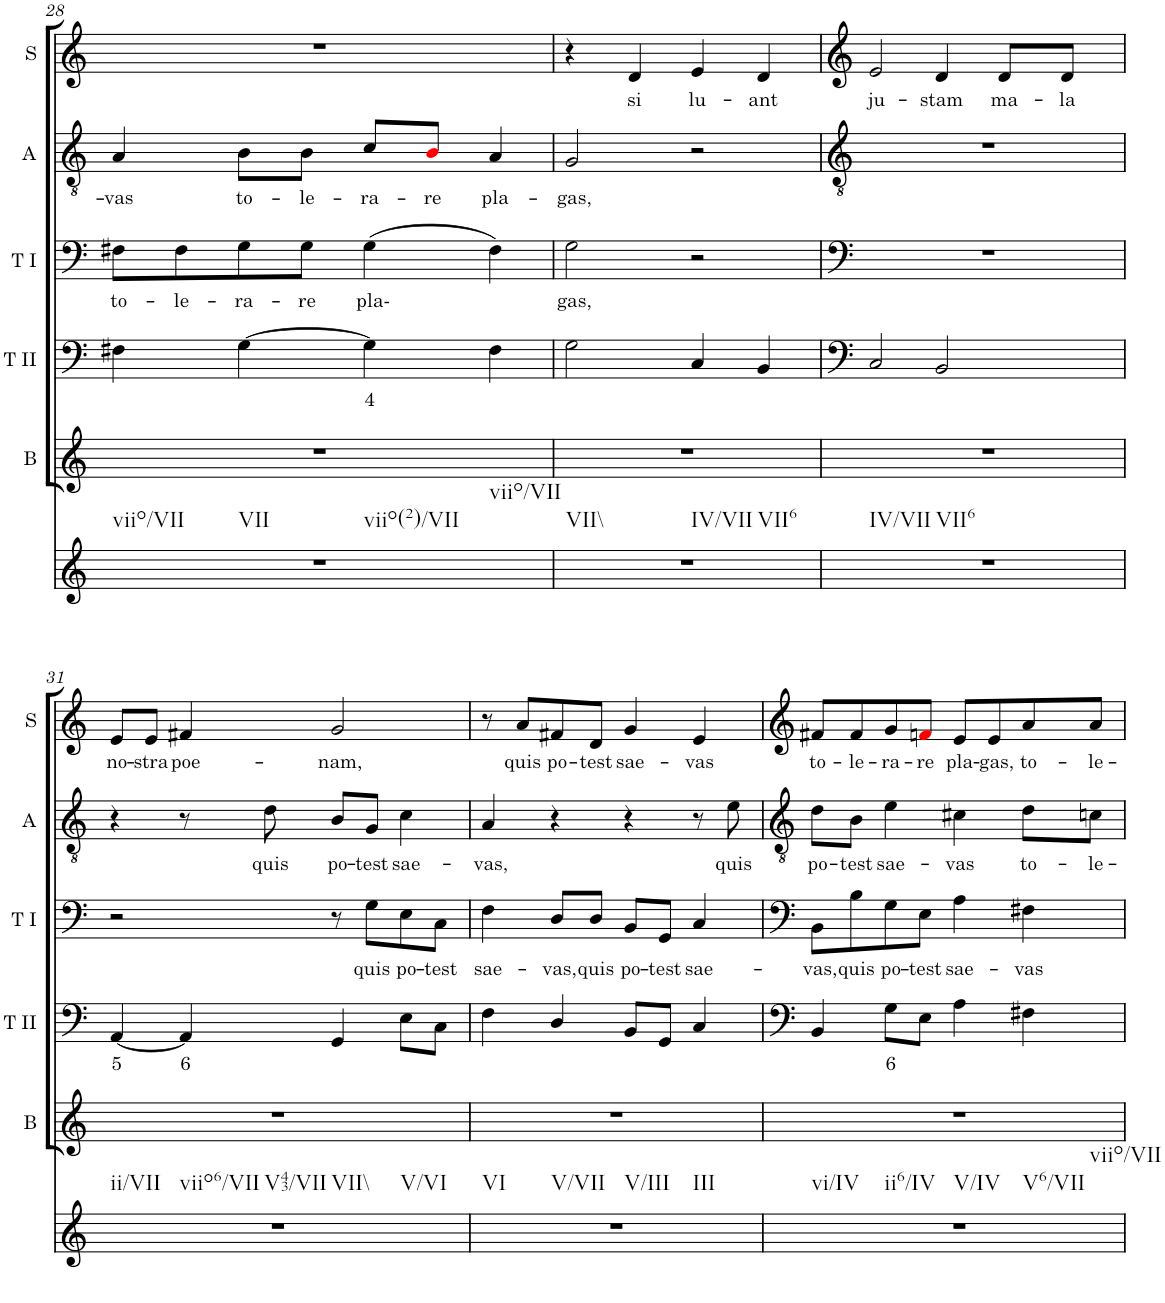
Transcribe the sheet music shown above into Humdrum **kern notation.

**kern	**kern	**kern	**text	**kern	**text	**kern	**text	**kern	**text
*part6	*part5	*part4	*part4	*part3	*part3	*part2	*part2	*part1	*part1
*staff6	*staff5	*staff4	*staff4	*staff3	*staff3	*staff2	*staff2	*staff1	*staff1
*I"Continuo	*I"Bass	*I"Tenor II	*	*I"Tenor I	*	*I"Alto	*	*I"Soprano	*
*	*I'B	*I'T II	*	*I'T I	*	*I'A	*	*I'S	*
!!LO:PB:g=z
*clefG2	*clefG2	*clefG2	*	*clefG2	*	*clefF4	*	*clefF4	*
*k[]	*k[]	*k[]	*	*k[]	*	*k[]	*	*k[]	*
*M2/2	*M2/2	*M2/2	*	*M2/2	*	*M2/2	*	*M2/2	*
*met(c|)	*met(c|)	*met(c|)	*	*met(c|)	*	*met(c|)	*	*met(c|)	*
=28	=28	=28	=28	=28	=28	=28	=28	=28	=28
!LO:TX:b:t=viio/VII	!	!	!	!	!	!	!	!	!
!LO:TX:b:t=VII	!	!	!	!	!	!	!	!	!
!LO:TX:b:t=viio(2)/VII	!	!	!	!	!	!	!	!	!
!LO:TX:b:t=viio/VII	!	!	!	!	!	!	!	!	!
!	!	!	!	!	!LO:LY:b	!	!LO:LY:b	!	!
1r	1r	4F#X\	.	8F#X\L	to-	4A/	vas	1r	.
!	!	!	!	!	!LO:LY:b	!	!	!	!
.	.	.	.	8F#\	le-	.	.	.	.
!	!	!	!	!	!LO:LY:b	!	!LO:LY:b	!	!
.	.	[4G\	.	8G\	ra-	8B\L	to-	.	.
!	!	!	!	!	!LO:LY:b	!	!LO:LY:b	!	!
.	.	.	.	8G\J	re	8B\J	le-	.	.
!	!	!	!LO:LY:b	!	!LO:LY:b	!	!LO:LY:b	!	!
.	.	4G\]	4	(4G\	pla-	8c/L	ra-	.	.
!	!	!	!	!	!	!	!LO:LY:b	!	!
.	.	.	.	.	.	8Bi/J	re	.	.
!	!	!	!	!	!	!	!LO:LY:b	!	!
.	.	4F#\	.	4F#\)	.	4A/	pla-	.	.
=29	=29	=29	=29	=29	=29	=29	=29	=29	=29
!LO:TX:b:t=VII\\	!	!	!	!	!	!	!	!	!
!LO:TX:b:t=IV/VII	!	!	!	!	!	!	!	!	!
!LO:TX:b:t=VII6	!	!	!	!	!	!	!	!	!
!	!	!	!	!	!LO:LY:b	!	!LO:LY:b	!	!
1r	1r	2G\	.	2G\	gas,	2G/	gas,	4r	.
!	!	!	!	!	!	!	!	!	!LO:LY:b
.	.	.	.	.	.	.	.	4d/	si
!	!	!	!	!	!	!	!	!	!LO:LY:b
.	.	4C/	.	2r	.	2r	.	4e/	lu-
!	!	!	!	!	!	!	!	!	!LO:LY:b
.	.	4BB/	.	.	.	.	.	4d/	ant
=30	=30	=30	=30	=30	=30	=30	=30	=30	=30
!LO:TX:b:t=IV/VII	!	!	!	!	!	!	!	!	!
!LO:TX:b:t=VII6	!	!	!	!	!	!	!	!	!
!	!	!	!	!	!	!	!	!	!LO:LY:b
1r	1r	2C/	.	1r	.	1r	.	2e/	ju-
!	!	!	!	!	!	!	!	!	!LO:LY:b
.	.	2BB/	.	.	.	.	.	4d/	stam
!	!	!	!	!	!	!	!	!	!LO:LY:b
.	.	.	.	.	.	.	.	8d/L	ma-
!	!	!	!	!	!	!	!	!	!LO:LY:b
.	.	.	.	.	.	.	.	8d/J	la
!!LO:LB:g=z
=31	=31	=31	=31	=31	=31	=31	=31	=31	=31
!LO:TX:b:t=ii/VII	!	!	!	!	!	!	!	!	!
!LO:TX:b:t=viio6/VII	!	!	!	!	!	!	!	!	!
!LO:TX:b:t=V43/VII	!	!	!	!	!	!	!	!	!
!LO:TX:b:t=VII\\	!	!	!	!	!	!	!	!	!
!LO:TX:b:t=V/VI	!	!	!	!	!	!	!	!	!
!	!	!	!LO:LY:b	!	!	!	!	!	!LO:LY:b
1r	1r	[4AA/	5	2r	.	4r	.	8e/L	no-
!	!	!	!	!	!	!	!	!	!LO:LY:b
.	.	.	.	.	.	.	.	8e/J	stra
!	!	!	!LO:LY:b	!	!	!	!	!	!LO:LY:b
.	.	4AA/]	6	.	.	8r	.	4f#X/	poe-
!	!	!	!	!	!	!	!LO:LY:b	!	!
.	.	.	.	.	.	8d\	quis	.	.
!	!	!	!	!	!	!	!LO:LY:b	!	!LO:LY:b
.	.	4GG/	.	8r	.	8B/L	po-	2g/	nam,
!	!	!	!	!	!LO:LY:b	!	!LO:LY:b	!	!
.	.	.	.	8G\L	quis	8G/J	test	.	.
!	!	!	!	!	!LO:LY:b	!	!LO:LY:b	!	!
.	.	8E\L	.	8E\	po-	4c\	sae-	.	.
!	!	!	!	!	!LO:LY:b	!	!	!	!
.	.	8C\J	.	8C\J	test	.	.	.	.
=32	=32	=32	=32	=32	=32	=32	=32	=32	=32
!LO:TX:b:t=VI	!	!	!	!	!	!	!	!	!
!LO:TX:b:t=V/VII	!	!	!	!	!	!	!	!	!
!LO:TX:b:t=V/III	!	!	!	!	!	!	!	!	!
!LO:TX:b:t=III	!	!	!	!	!	!	!	!	!
!	!	!	!	!	!LO:LY:b	!	!LO:LY:b	!	!
1r	1r	4F\	.	4F\	sae-	4A/	vas,	8r	.
!	!	!	!	!	!	!	!	!	!LO:LY:b
.	.	.	.	.	.	.	.	8a/L	quis
!	!	!	!	!	!LO:LY:b	!	!	!	!LO:LY:b
.	.	4D/	.	8D/L	vas,	4r	.	8f#X/	po-
!	!	!	!	!	!LO:LY:b	!	!	!	!LO:LY:b
.	.	.	.	8D/J	quis	.	.	8d/J	test
!	!	!	!	!	!LO:LY:b	!	!	!	!LO:LY:b
.	.	8BB/L	.	8BB/L	po-	4r	.	4g/	sae-
!	!	!	!	!	!LO:LY:b	!	!	!	!
.	.	8GG/J	.	8GG/J	test	.	.	.	.
!	!	!	!	!	!LO:LY:b	!	!	!	!LO:LY:b
.	.	4C/	.	4C/	sae-	8r	.	4e/	vas
!	!	!	!	!	!	!	!LO:LY:b	!	!
.	.	.	.	.	.	8e\	quis	.	.
=33	=33	=33	=33	=33	=33	=33	=33	=33	=33
!LO:TX:b:t=vi/IV	!	!	!	!	!	!	!	!	!
!LO:TX:b:t=ii6/IV	!	!	!	!	!	!	!	!	!
!LO:TX:b:t=V/IV	!	!	!	!	!	!	!	!	!
!LO:TX:b:t=V6/VII	!	!	!	!	!	!	!	!	!
!LO:TX:b:t=viio/VII	!	!	!	!	!	!	!	!	!
!	!	!	!	!	!LO:LY:b	!	!LO:LY:b	!	!LO:LY:b
1r	1r	4BB/	.	8BB\L	vas,	8d\L	po-	8f#X/L	to-
!	!	!	!	!	!LO:LY:b	!	!LO:LY:b	!	!LO:LY:b
.	.	.	.	8B\	quis	8B\J	test	8f#/	le-
!	!	!	!LO:LY:b	!	!LO:LY:b	!	!LO:LY:b	!	!LO:LY:b
.	.	8G\L	6	8G\	po-	4e\	sae-	8g/	ra-
!	!	!	!	!	!LO:LY:b	!	!	!	!LO:LY:b
.	.	8E\J	.	8E\J	test	.	.	8fni/J	re
!	!	!	!	!	!LO:LY:b	!	!LO:LY:b	!	!LO:LY:b
.	.	4A\	.	4A\	sae-	4c#X\	vas	8e/L	pla-
!	!	!	!	!	!	!	!	!	!LO:LY:b
.	.	.	.	.	.	.	.	8e/	gas,
!	!	!	!	!	!LO:LY:b	!	!LO:LY:b	!	!LO:LY:b
.	.	4F#X\	.	4F#X\	vas	8d\L	to-	8a/	to-
!	!	!	!	!	!	!	!LO:LY:b	!	!LO:LY:b
.	.	.	.	.	.	8cn\J	le-	8a/J	le-
=	=	=	=	=	=	=	=	=	=
*-	*-	*-	*-	*-	*-	*-	*-	*-	*-
